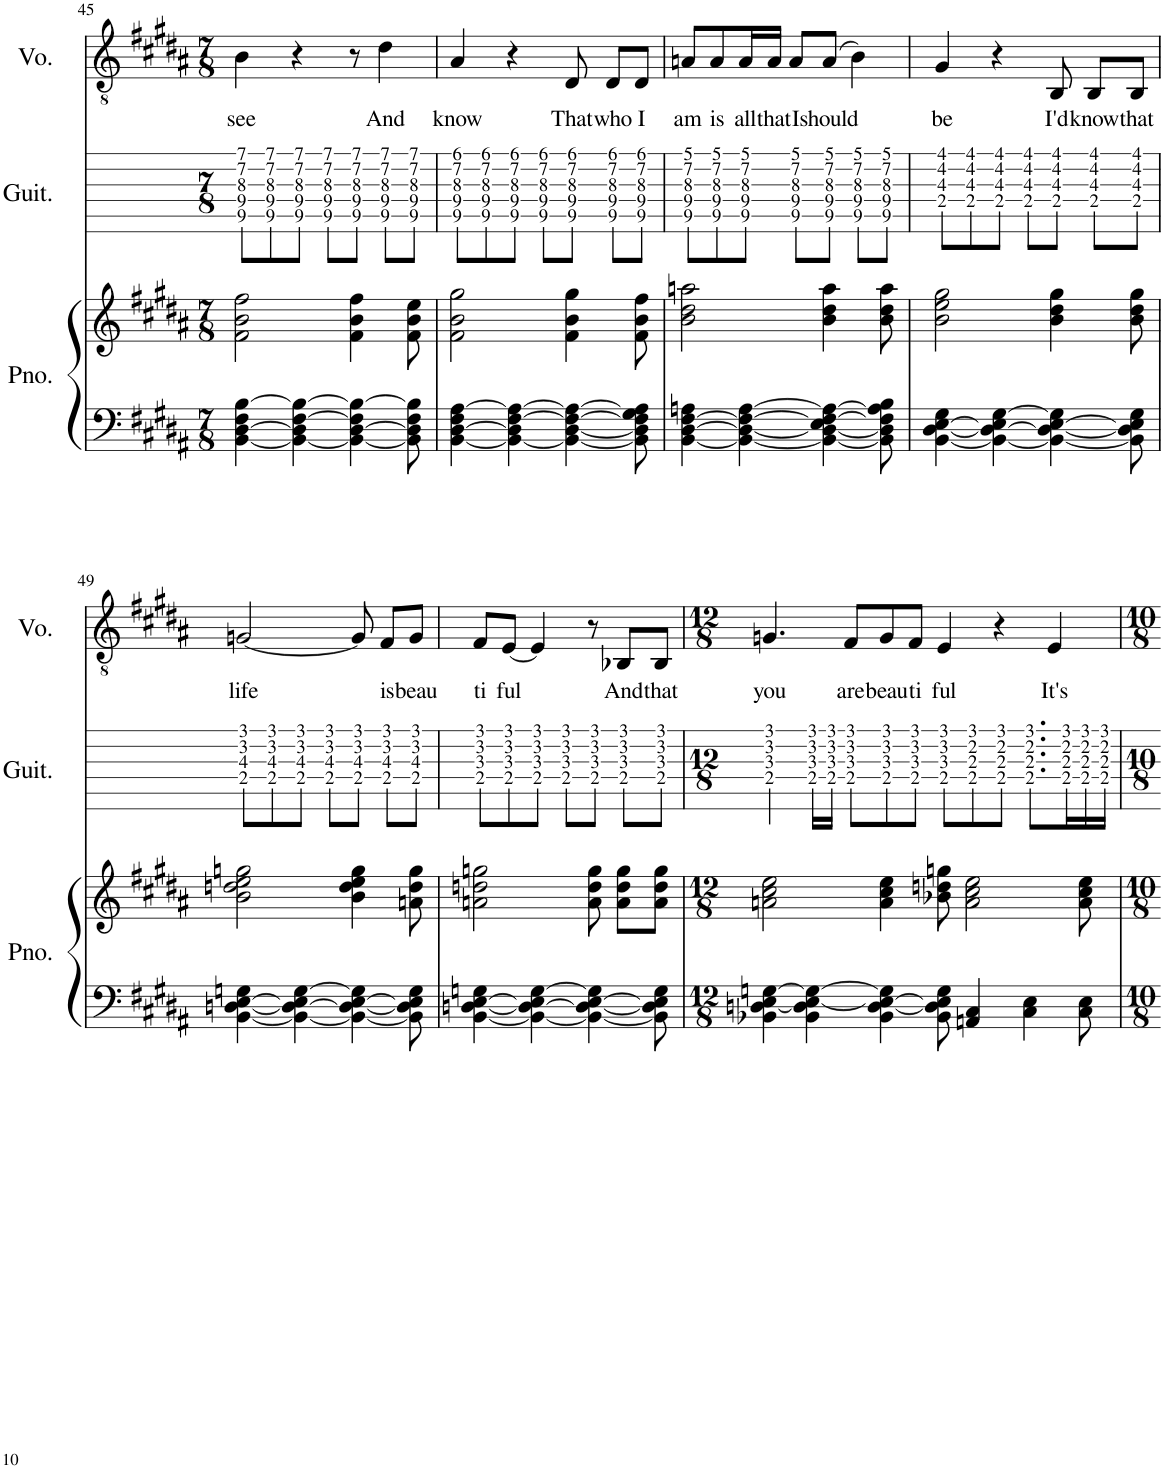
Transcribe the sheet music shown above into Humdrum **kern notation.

**kern	**kern	**kern	**kern	**text
*part3	*part3	*part2	*part1	*part1
*staff4	*staff3	*staff2	*staff1	*staff1
*I"Piano	*	*I"Acoustic Guitar	*I"Voice	*
*I'Pno.	*	*I'Guit.	*I'Vo.	*
!!LO:PB:g=z
*clefF4	*clefG2	*	*clefGv2	*
*k[f#c#g#d#a#]	*k[f#c#g#d#a#]	*k[f#c#g#d#a#]	*k[f#c#g#d#a#]	*
*M7/8	*M7/8	*M7/8	*M7/8	*
=45	=45	=45	=45	=45
!	!	!	!	!LO:LY:b
[4BB\ [4D#\ 4F#\ [4B\	2f#\ 2b\ 2ff#\	8F#\ 8B\ 8d#\ 8f#\ 8b\L	4B\	see
.	.	8F#\ 8B\ 8d#\ 8f#\ 8b\	.	.
4BB\_ 4D#\] [4F#\ 4B\_	.	8F#\ 8B\ 8d#\ 8f#\ 8b\J	4r	.
.	.	8F#\ 8B\ 8d#\ 8f#\ 8b\L	.	.
4BB\_ [4D#\ 4F#\] 4B\_	4f#\ 4b\ 4ff#\	8F#\ 8B\ 8d#\ 8f#\ 8b\J	8r	.
!	!	!	!	!LO:LY:b
.	.	8F#\ 8B\ 8d#\ 8f#\ 8b\L	4d#\	And
8BB\] 8D#\] 8F#\ 8B\]	8f#\ 8b\ 8ee\	8F#\ 8B\ 8d#\ 8f#\ 8b\J	.	.
=46	=46	=46	=46	=46
!	!	!	!	!LO:LY:b
[4BB\ [4D#\ 4F#\ [4A#\	2f#\ 2b\ 2gg#\	8F#\ 8B\ 8d#\ 8f#\ 8a#\L	4A#/	know
.	.	8F#\ 8B\ 8d#\ 8f#\ 8a#\	.	.
4BB\_ 4D#\] [4F#\ 4A#\_	.	8F#\ 8B\ 8d#\ 8f#\ 8a#\J	4r	.
.	.	8F#\ 8B\ 8d#\ 8f#\ 8a#\L	.	.
!	!	!	!	!LO:LY:b
4BB\_ [4D#\ 4F#\_ 4A#\_	4f#\ 4b\ 4gg#\	8F#\ 8B\ 8d#\ 8f#\ 8a#\J	8D#/	That
!	!	!	!	!LO:LY:b
.	.	8F#\ 8B\ 8d#\ 8f#\ 8a#\L	8D#/L	who
!	!	!	!	!LO:LY:b
8BB\] 8D#\] 8F#\] 8G#\ 8A#\]	8f#\ 8b\ 8ff#\	8F#\ 8B\ 8d#\ 8f#\ 8a#\J	8D#/J	I
=47	=47	=47	=47	=47
!	!	!	!	!LO:LY:b
[4BB\ [4D#\ [4F#\ 4An\	2b\ 2dd#\ 2aan\	8F#\ 8B\ 8d#\ 8f#\ 8an\L	8An/L	am
!	!	!	!	!LO:LY:b
.	.	8F#\ 8B\ 8d#\ 8f#\ 8a\	8A/	is
!	!	!	!	!LO:LY:b
4BB\_ 4D#\_ 4F#\_ [4A\	.	8F#\ 8B\ 8d#\ 8f#\ 8a\J	16A/L	all
!	!	!	!	!LO:LY:b
.	.	.	16A/JJ	that
!	!	!	!	!LO:LY:b
.	.	8F#\ 8B\ 8d#\ 8f#\ 8a\L	8A/L	I
!	!	!	!	!LO:LY:b
4BB\_ 4D#\_ 4E\ 4F#\_ 4A\_	4b\ 4dd#\ 4aa\	8F#\ 8B\ 8d#\ 8f#\ 8a\J	(8A/J	should
.	.	8F#\ 8B\ 8d#\ 8f#\ 8a\L	4B\)	.
8BB\] 8D#\] 8F#\] 8A\] 8B\	8b\ 8dd#\ 8aa\	8F#\ 8B\ 8d#\ 8f#\ 8a\J	.	.
=48	=48	=48	=48	=48
!	!	!	!	!LO:LY:b
[4BB\ [4D#\ [4E\ 4G#\	2b\ 2ee\ 2gg#\	8E\ 8B\ 8d#\ 8g#\L	4G#/	be
.	.	8E\ 8B\ 8d#\ 8g#\	.	.
4BB\_ 4D#\_ 4E\] [4G#\	.	8E\ 8B\ 8d#\ 8g#\J	4r	.
.	.	8E\ 8B\ 8d#\ 8g#\L	.	.
!	!	!	!	!LO:LY:b
4BB\_ 4D#\_ [4E\ 4G#\]	4b\ 4dd#\ 4gg#\	8E\ 8B\ 8d#\ 8g#\J	8BB/	I'd
!	!	!	!	!LO:LY:b
.	.	8E\ 8B\ 8d#\ 8g#\L	8BB/L	know
!	!	!	!	!LO:LY:b
8BB\] 8D#\] 8E\] 8G#\	8b\ 8dd#\ 8gg#\	8E\ 8B\ 8d#\ 8g#\J	8BB/J	that
!!LO:LB:g=z
=49	=49	=49	=49	=49
!	!	!	!	!LO:LY:b
[4BB\ [4Dn\ [4E\ 4Gn\	2b\ 2ddn\ 2ee\ 2ggn\	8E\ 8B\ 8dn\ 8gn\L	[2Gn/	life
.	.	8E\ 8B\ 8d\ 8g\	.	.
4BB\_ 4D\_ 4E\] [4G\	.	8E\ 8B\ 8d\ 8g\J	.	.
.	.	8E\ 8B\ 8d\ 8g\L	.	.
4BB\_ 4D\_ [4E\ 4G\]	4b\ 4dd\ 4ee\ 4gg\	8E\ 8B\ 8d\ 8g\J	8G/]	.
!	!	!	!	!LO:LY:b
.	.	8E\ 8B\ 8d\ 8g\L	8F#/L	is
!	!	!	!	!LO:LY:b
8BB\] 8D\] 8E\] 8G\	8an\ 8dd\ 8gg\	8E\ 8B\ 8d\ 8g\J	8G/J	beau
=50	=50	=50	=50	=50
!	!	!	!	!LO:LY:b
[4BB\ [4Dn\ [4E\ 4Gn\	2an\ 2ddn\ 2ggn\	8E\ 8B-X\ 8dn\ 8gn\L	8F#/L	ti
!	!	!	!	!LO:LY:b
.	.	8E\ 8B-\ 8d\ 8g\	[8E/J	ful
4BB\_ 4D\_ 4E\] [4G\	.	8E\ 8B-\ 8d\ 8g\J	4E/]	.
.	.	8E\ 8B-\ 8d\ 8g\L	.	.
4BB\_ 4D\_ [4E\ 4G\]	8a\ 8dd\ 8gg\	8E\ 8B-\ 8d\ 8g\J	8r	.
!	!	!	!	!LO:LY:b
.	8a\ 8dd\ 8gg\L	8E\ 8B-\ 8d\ 8g\L	8BB-X/L	And
!	!	!	!	!LO:LY:b
8BB\] 8D\] 8E\] 8G\	8a\ 8dd\ 8gg\J	8E\ 8B-\ 8d\ 8g\J	8BB-/J	that
=51	=51	=51	=51	=51
*M12/8	*M12/8	*M12/8	*M12/8	*
!	!	!	!	!LO:LY:b
4BB-X\ [4Dn\ 4E\ [4Gn\	2an\ 2cc#\ 2ee\	4E\ 4B-X\ 4dn\ 4gn\	4.Gn/	you
4BB-\ 4D\] [4E\ 4G\_	.	16E\ 16B-\ 16d\ 16g\LL	.	.
.	.	16E\ 16B-\ 16d\ 16g\JJ	.	.
!	!	!	!	!LO:LY:b
.	.	8E\ 8B-\ 8d\ 8g\L	8F#/L	are
!	!	!	!	!LO:LY:b
4BB-\ [4D\ 4E\_ 4G\]	4a\ 4cc#\ 4ee\	8E\ 8B-\ 8d\ 8g\	8G/	beau
!	!	!	!	!LO:LY:b
.	.	8E\ 8B-\ 8d\ 8g\J	8F#/J	ti
!	!	!	!	!LO:LY:b
8BB-\ 8D\] 8E\] 8G\	8b-X\ 8ddn\ 8ggn\	8E\ 8B-\ 8d\ 8g\L	4E/	ful
4AAn/ 4C#/	2a\ 2cc#\ 2ee\	8E\ 8An\ 8c#\ 8g\	.	.
.	.	8E\ 8A\ 8c#\ 8g\J	4r	.
4C#\ 4E\	.	8.E\ 8.A\ 8.c#\ 8.g\L	.	.
!	!	!	!	!LO:LY:b
.	.	.	4E/	It's
.	.	16E\ 16A\ 16c#\ 16g\L	.	.
8C#\ 8E\	8a\ 8cc#\ 8ee\	16E\ 16A\ 16c#\ 16g\	.	.
.	.	16E\ 16A\ 16c#\ 16g\JJ	.	.
=	=	=	=	=
*-	*-	*-	*-	*-
